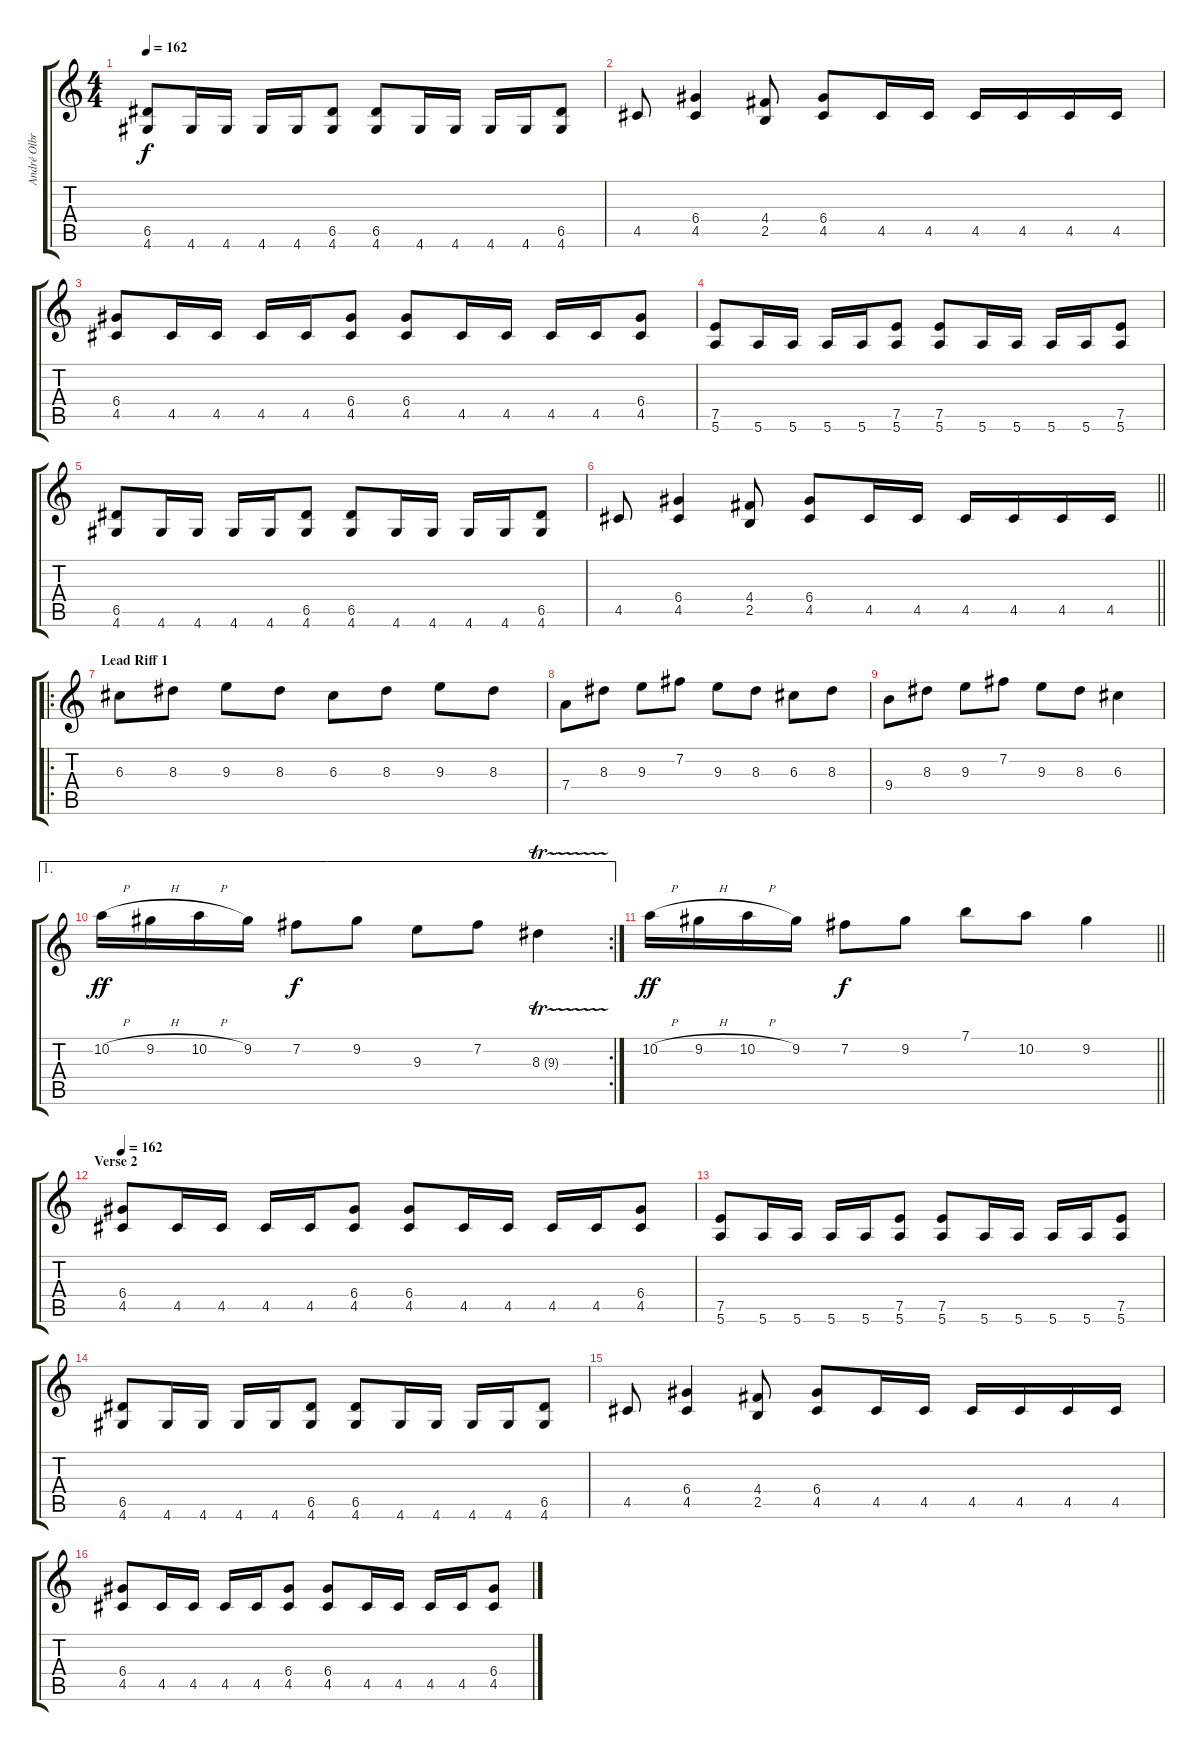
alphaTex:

\track ("André Olbrich" "André Olbr") {instrument distortionguitar}
\staff {score tabs}
\tuning (E4 B3 G3 D3 A2 E2) {hide}
\ts (4 4)
\tempo 162
\clef g2
\ks c
(6.5 4.6).8{dy f} 4.6.16 4.6.16 4.6.16 4.6.16 (6.5 4.6).8 (6.5 4.6).8 4.6.16 4.6.16 4.6.16 4.6.16 (6.5 4.6).8 |
4.5.8 (6.4 4.5).4 (4.4 2.5).8 (6.4 4.5).8 4.5.16 4.5.16 4.5.16 4.5.16 4.5.16 4.5.16 |
(6.4 4.5).8 4.5.16 4.5.16 4.5.16 4.5.16 (6.4 4.5).8 (6.4 4.5).8 4.5.16 4.5.16 4.5.16 4.5.16 (6.4 4.5).8 |
(7.5 5.6).8 5.6.16 5.6.16 5.6.16 5.6.16 (7.5 5.6).8 (7.5 5.6).8 5.6.16 5.6.16 5.6.16 5.6.16 (7.5 5.6).8 |
(6.5 4.6).8 4.6.16 4.6.16 4.6.16 4.6.16 (6.5 4.6).8 (6.5 4.6).8 4.6.16 4.6.16 4.6.16 4.6.16 (6.5 4.6).8 |
\barLineRight lightlight
4.5.8 (6.4 4.5).4 (4.4 2.5).8 (6.4 4.5).8 4.5.16 4.5.16 4.5.16 4.5.16 4.5.16 4.5.16 |
\ro
\section ("" "Lead Riff 1")
6.3.8 8.3.8 9.3.8 8.3.8 6.3.8 8.3.8 9.3.8 8.3.8 |
7.4.8 8.3.8 9.3.8 7.2.8 9.3.8 8.3.8 6.3.8 8.3.8 |
9.4.8 8.3.8 9.3.8 7.2.8 9.3.8 8.3.8 6.3.4 |
\ae 1
\rc 2
10.2{h}.16{dy ff} 9.2{h}.16 10.2{h}.16 9.2.16 7.2.8{dy f} 9.2.8 9.3.8 7.2.8 8.3{tr (9 16)}.4 |
\barLineRight lightlight
10.2{h}.16{dy ff} 9.2{h}.16 10.2{h}.16 9.2.16 7.2.8{dy f} 9.2.8 7.1.8 10.2.8 9.2.4 |
\section ("" "Verse 2")
\tempo 162
(6.4 4.5).8 4.5.16 4.5.16 4.5.16 4.5.16 (6.4 4.5).8 (6.4 4.5).8 4.5.16 4.5.16 4.5.16 4.5.16 (6.4 4.5).8 |
(7.5 5.6).8 5.6.16 5.6.16 5.6.16 5.6.16 (7.5 5.6).8 (7.5 5.6).8 5.6.16 5.6.16 5.6.16 5.6.16 (7.5 5.6).8 |
(6.5 4.6).8 4.6.16 4.6.16 4.6.16 4.6.16 (6.5 4.6).8 (6.5 4.6).8 4.6.16 4.6.16 4.6.16 4.6.16 (6.5 4.6).8 |
4.5.8 (6.4 4.5).4 (4.4 2.5).8 (6.4 4.5).8 4.5.16 4.5.16 4.5.16 4.5.16 4.5.16 4.5.16 |
(6.4 4.5).8 4.5.16 4.5.16 4.5.16 4.5.16 (6.4 4.5).8 (6.4 4.5).8 4.5.16 4.5.16 4.5.16 4.5.16 (6.4 4.5).8
